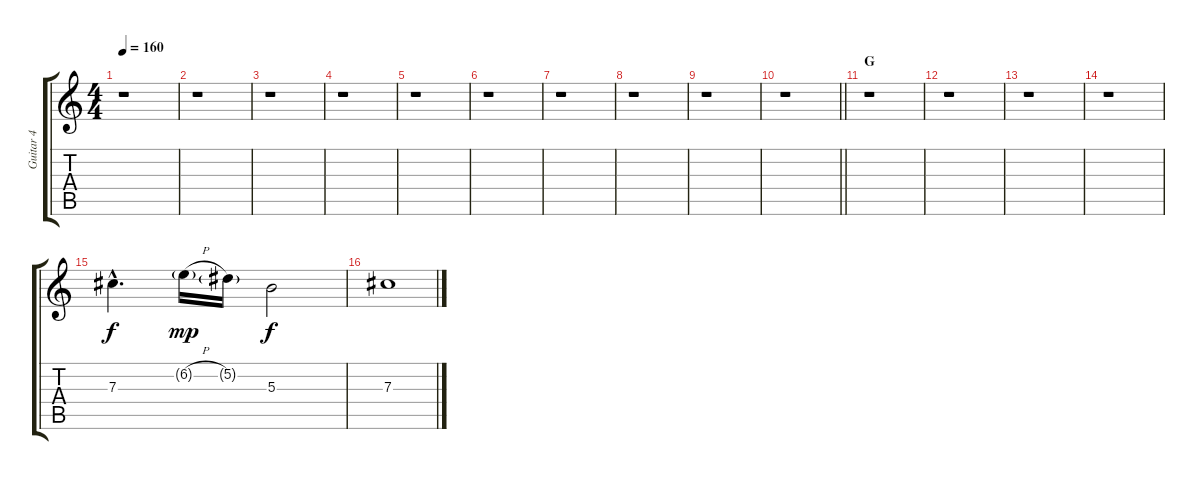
\track ("Guitar 4" "Guitar 4") {instrument overdrivenguitar}
\staff {score tabs}
\tuning (Eb4 Bb3 Gb3 Db3 Ab2 Eb2) {hide}
\ts (4 4)
\tempo 160
\clef g2
\ks c
r.1{dy f} |
r.1 |
r.1 |
r.1 |
r.1 |
r.1 |
r.1 |
r.1 |
r.1 |
\barLineRight lightlight
r.1 |
\section ("" "G")
r.1 |
r.1 |
r.1 |
r.1 |
7.3{hac}.4{d volume 11} 6.2{h g}.16{dy mp} 5.2{g}.16 5.3.2{dy f} |
7.3.1
